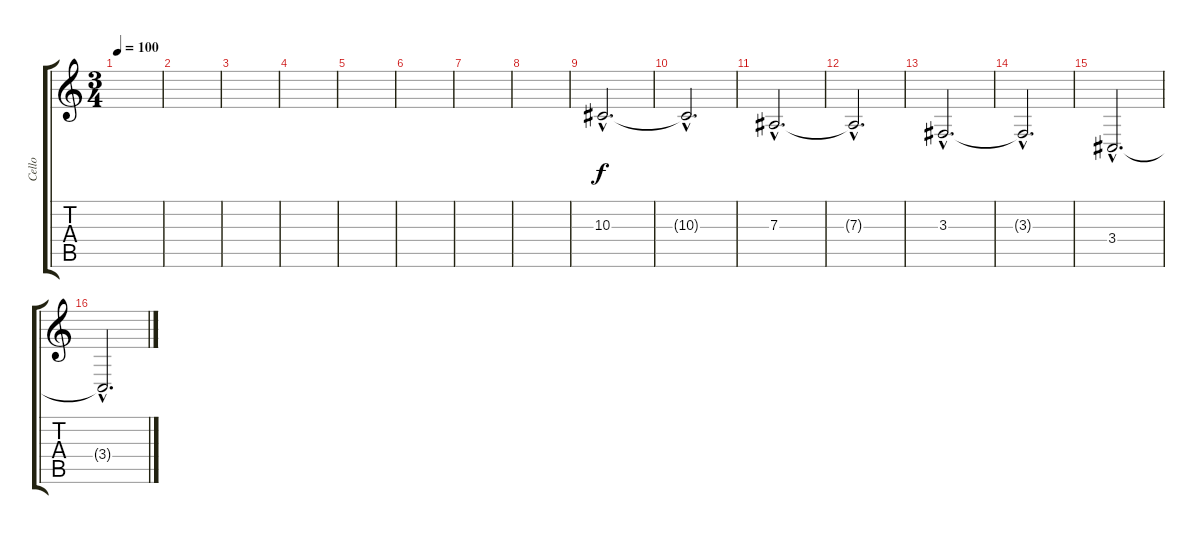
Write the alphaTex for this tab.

\track ("Cello" "Cello") {instrument cello}
\staff {score tabs}
\tuning (C4 G3 Eb3 Bb2 F2 C2) {hide}
\ts (3 4)
\tempo 100
\clef g2
\ks c
|
|
|
|
|
|
|
|
10.3{hac}.2{d} |
10.3{hac t}.2{d} |
7.3{hac}.2{d} |
7.3{hac t}.2{d} |
3.3{hac}.2{d} |
3.3{hac t}.2{d} |
3.4{hac}.2{d} |
3.4{hac t}.2{d}
